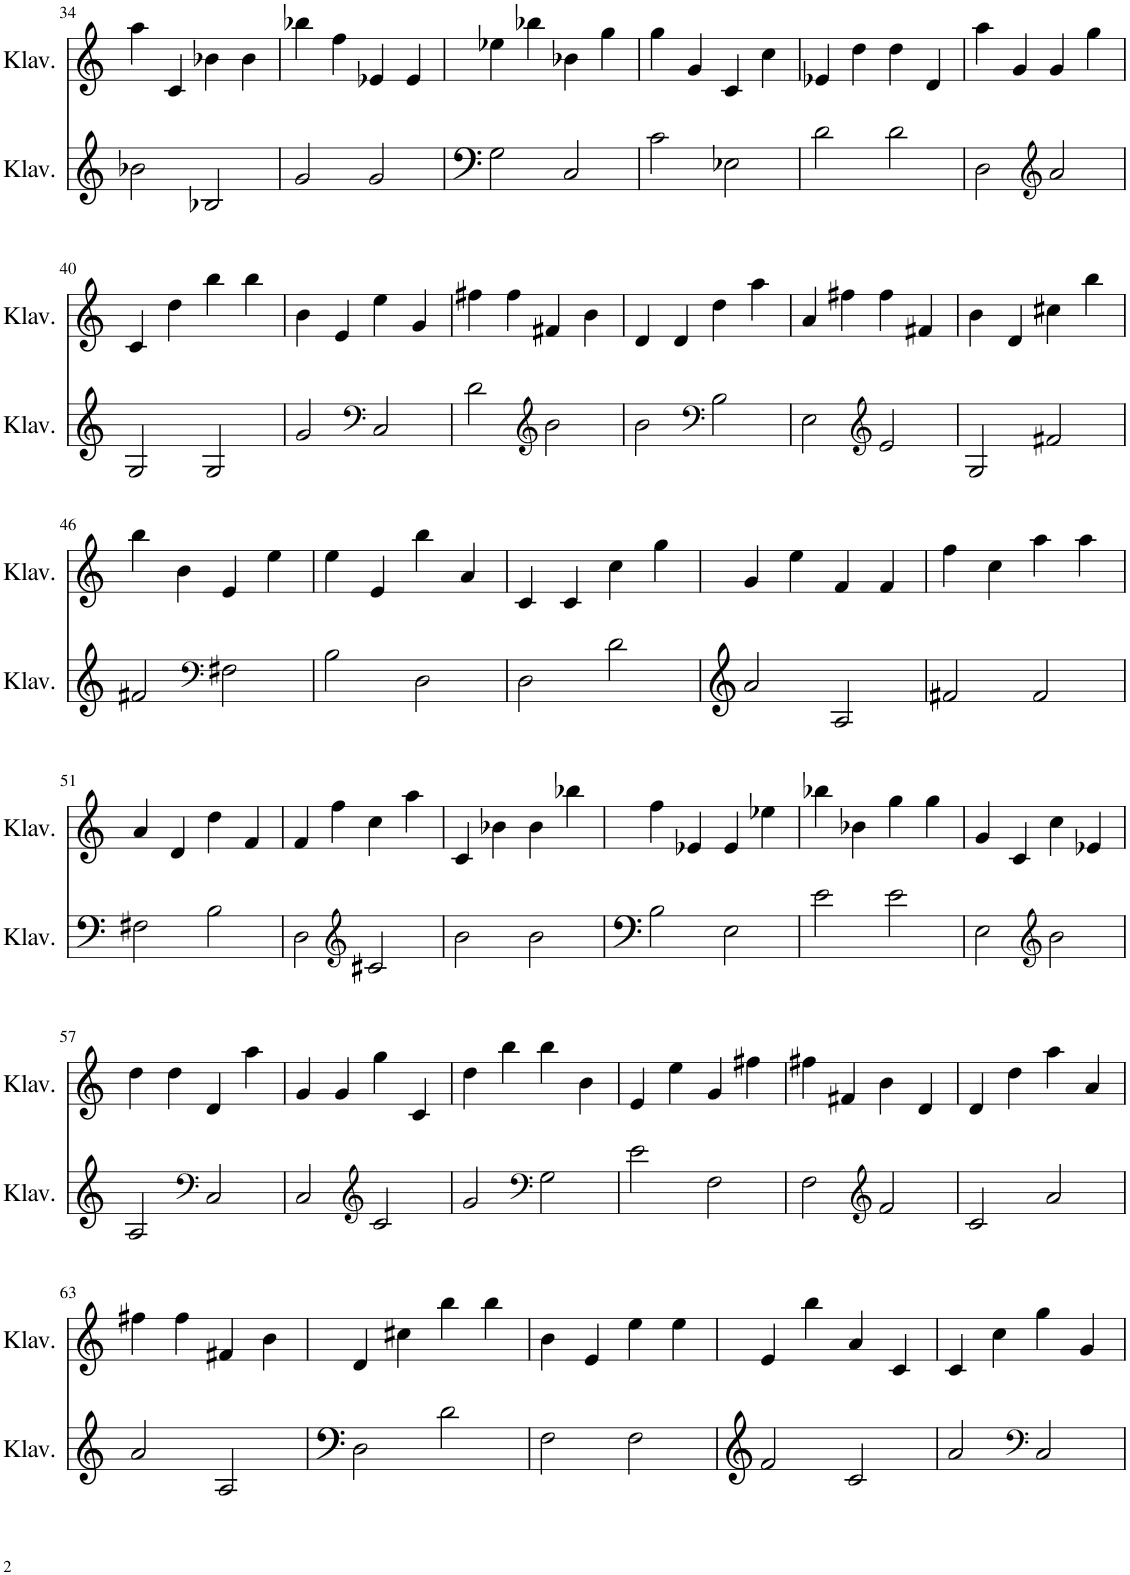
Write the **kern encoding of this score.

**kern	**kern
*part2	*part1
*staff2	*staff1
*I"Klavier	*I"Klavier
*I'Klav.	*I'Klav.
!!LO:PB:g=z
*clefG2	*clefG2
*k[]	*k[]
*M4/4	*M4/4
=34	=34
2b-X\	4aa\
.	4c/
2B-X/	4b-X\
.	4b-\
=35	=35
2g/	4bb-X\
.	4ff\
2g/	4e-X/
.	4e-/
=36	=36
2G\	4ee-X\
.	4bb-X\
2C/	4b-X\
.	4gg\
=37	=37
2c\	4gg\
.	4g/
2E-X\	4c/
.	4cc\
=38	=38
2d\	4e-X/
.	4dd\
2d\	4dd\
.	4d/
=39	=39
2D\	4aa\
.	4g/
*clefG2	*
2a/	4g/
.	4gg\
!!LO:LB:g=z
=40	=40
2G/	4c/
.	4dd\
2G/	4bb\
.	4bb\
=41	=41
2g/	4b\
.	4e/
*clefF4	*
2C/	4ee\
.	4g/
=42	=42
2d\	4ff#X\
.	4ff#\
*clefG2	*
2b\	4f#X/
.	4b\
=43	=43
2b\	4d/
.	4d/
*clefF4	*
2B\	4dd\
.	4aa\
=44	=44
2E\	4a/
.	4ff#X\
*clefG2	*
2e/	4ff#\
.	4f#X/
=45	=45
2G/	4b\
.	4d/
2f#X/	4cc#X\
.	4bb\
!!LO:LB:g=z
=46	=46
2f#X/	4bb\
.	4b\
*clefF4	*
2F#X\	4e/
.	4ee\
=47	=47
2B\	4ee\
.	4e/
2D\	4bb\
.	4a/
=48	=48
2D\	4c/
.	4c/
2d\	4cc\
.	4gg\
=49	=49
2a/	4g/
.	4ee\
2A/	4f/
.	4f/
=50	=50
2f#X/	4ff\
.	4cc\
2f#/	4aa\
.	4aa\
!!LO:LB:g=z
=51	=51
2F#X\	4a/
.	4d/
2B\	4dd\
.	4f/
=52	=52
2D\	4f/
.	4ff\
*clefG2	*
2c#X/	4cc\
.	4aa\
=53	=53
2b\	4c/
.	4b-X\
2b\	4b-\
.	4bb-X\
=54	=54
2B\	4ff\
.	4e-X/
2E\	4e-/
.	4ee-X\
=55	=55
2e\	4bb-X\
.	4b-X\
2e\	4gg\
.	4gg\
=56	=56
2E\	4g/
.	4c/
*clefG2	*
2b\	4cc\
.	4e-X/
!!LO:LB:g=z
=57	=57
2A/	4dd\
.	4dd\
*clefF4	*
2C/	4d/
.	4aa\
=58	=58
2C/	4g/
.	4g/
*clefG2	*
2c/	4gg\
.	4c/
=59	=59
2g/	4dd\
.	4bb\
*clefF4	*
2G\	4bb\
.	4b\
=60	=60
2e\	4e/
.	4ee\
2F\	4g/
.	4ff#X\
=61	=61
2F\	4ff#X\
.	4f#X/
*clefG2	*
2f/	4b\
.	4d/
=62	=62
2c/	4d/
.	4dd\
2a/	4aa\
.	4a/
!!LO:LB:g=z
=63	=63
2a/	4ff#X\
.	4ff#\
2A/	4f#X/
.	4b\
=64	=64
2D\	4d/
.	4cc#X\
2d\	4bb\
.	4bb\
=65	=65
2F\	4b\
.	4e/
2F\	4ee\
.	4ee\
=66	=66
2f/	4e/
.	4bb\
2c/	4a/
.	4c/
=67	=67
2a/	4c/
.	4cc\
*clefF4	*
2C/	4gg\
.	4g/
=	=
*-	*-
